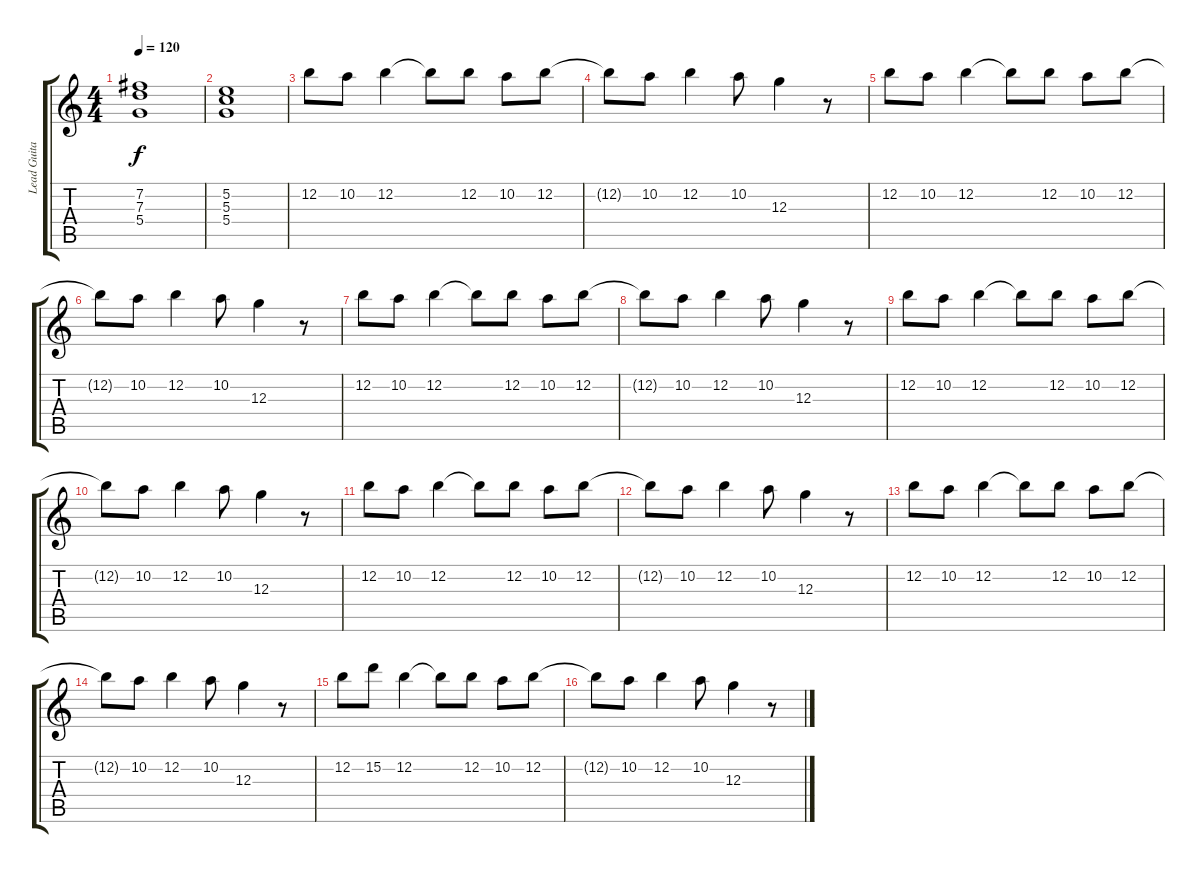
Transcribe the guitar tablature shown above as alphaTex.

\track ("Lead Guitar" "Lead Guita") {instrument overdrivenguitar}
\staff {score tabs}
\tuning (E4 B3 G3 D3 A2 E2) {hide}
\ts (4 4)
\tempo 120
\clef g2
\ks c
(7.2 7.3 5.4).1{dy f} |
(5.2 5.3 5.4).1 |
12.2.8 10.2.8 12.2.4 12.2{t}.8 12.2.8 10.2.8 12.2.8 |
12.2{t}.8 10.2.8 12.2.4 10.2.8 12.3.4 r.8 |
12.2.8 10.2.8 12.2.4 12.2{t}.8 12.2.8 10.2.8 12.2.8 |
12.2{t}.8 10.2.8 12.2.4 10.2.8 12.3.4 r.8 |
12.2.8 10.2.8 12.2.4 12.2{t}.8 12.2.8 10.2.8 12.2.8 |
12.2{t}.8 10.2.8 12.2.4 10.2.8 12.3.4 r.8 |
12.2.8 10.2.8 12.2.4 12.2{t}.8 12.2.8 10.2.8 12.2.8 |
12.2{t}.8 10.2.8 12.2.4 10.2.8 12.3.4 r.8 |
12.2.8 10.2.8 12.2.4 12.2{t}.8 12.2.8 10.2.8 12.2.8 |
12.2{t}.8 10.2.8 12.2.4 10.2.8 12.3.4 r.8 |
12.2.8 10.2.8 12.2.4 12.2{t}.8 12.2.8 10.2.8 12.2.8 |
12.2{t}.8 10.2.8 12.2.4 10.2.8 12.3.4 r.8 |
12.2.8 15.2.8 12.2.4 12.2{t}.8 12.2.8 10.2.8 12.2.8 |
12.2{t}.8 10.2.8 12.2.4 10.2.8 12.3.4 r.8
